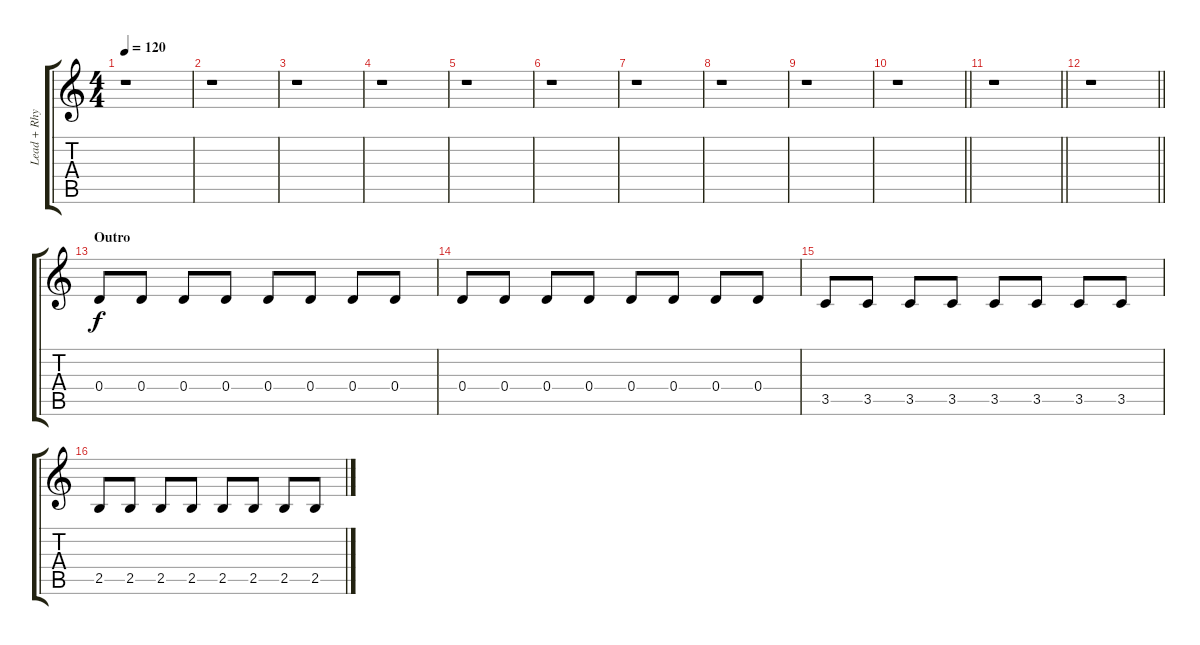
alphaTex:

\track ("Lead + Rhythm Guitar" "Lead + Rhy") {instrument distortionguitar}
\staff {score tabs}
\tuning (E4 B3 G3 D3 A2 D2) {hide}
\ts (4 4)
\tempo 120
\clef g2
\ks c
r.1{dy f} |
r.1 |
r.1 |
r.1 |
r.1 |
r.1 |
r.1 |
r.1 |
r.1 |
\barLineRight lightlight
r.1 |
\barLineRight lightlight
r.1 |
\barLineRight lightlight
r.1 |
\section ("" "Outro")
0.4.8 0.4.8 0.4.8 0.4.8 0.4.8 0.4.8 0.4.8 0.4.8 |
0.4.8 0.4.8 0.4.8 0.4.8 0.4.8 0.4.8 0.4.8 0.4.8 |
3.5.8 3.5.8 3.5.8 3.5.8 3.5.8 3.5.8 3.5.8 3.5.8 |
2.5.8 2.5.8 2.5.8 2.5.8 2.5.8 2.5.8 2.5.8 2.5.8
